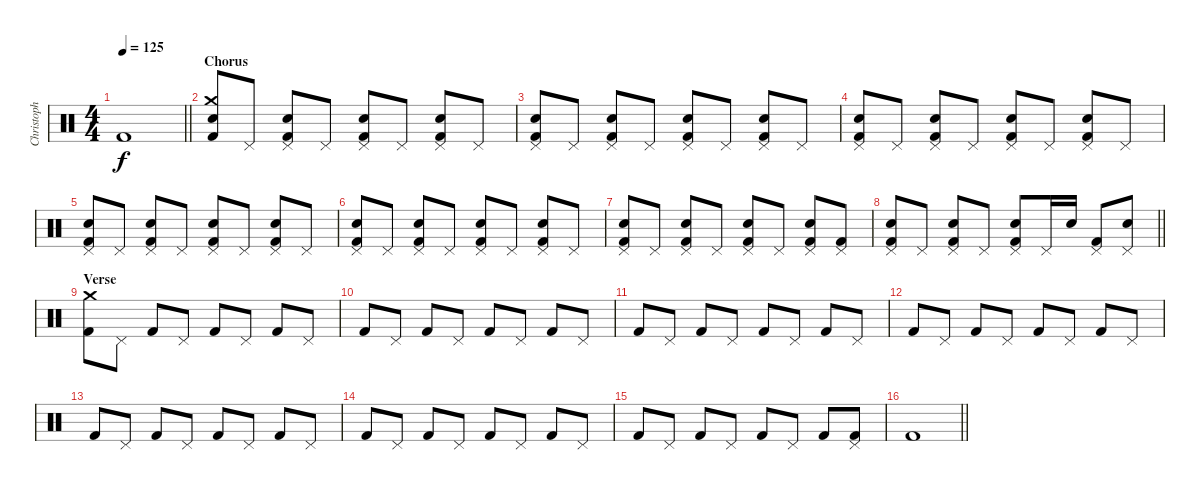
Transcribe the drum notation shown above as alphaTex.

\track ("Christoph" "Christoph") {instrument percussion}
\staff {score}
\articulation defaults
\ts (4 4)
\tempo 125
\clef neutral
\barLineRight lightlight
\ks c "Kick (hit) 2".1{dy f}
|
\section ("" "Chorus")
("Crash medium (hit)" "Electric Snare (hit)" "Kick (hit) 2").8 "Pedal Hi-Hat (hit)".8 ("Pedal Hi-Hat (hit)" "Electric Snare (hit)" "Kick (hit) 2").8 "Pedal Hi-Hat (hit)".8 ("Pedal Hi-Hat (hit)" "Electric Snare (hit)" "Kick (hit) 2").8 "Pedal Hi-Hat (hit)".8 ("Pedal Hi-Hat (hit)" "Electric Snare (hit)" "Kick (hit) 2").8 "Pedal Hi-Hat (hit)".8 |
("Pedal Hi-Hat (hit)" "Electric Snare (hit)" "Kick (hit) 2").8 "Pedal Hi-Hat (hit)".8 ("Pedal Hi-Hat (hit)" "Electric Snare (hit)" "Kick (hit) 2").8 "Pedal Hi-Hat (hit)".8 ("Pedal Hi-Hat (hit)" "Electric Snare (hit)" "Kick (hit) 2").8 "Pedal Hi-Hat (hit)".8 ("Pedal Hi-Hat (hit)" "Electric Snare (hit)" "Kick (hit) 2").8 "Pedal Hi-Hat (hit)".8 |
("Pedal Hi-Hat (hit)" "Electric Snare (hit)" "Kick (hit) 2").8 "Pedal Hi-Hat (hit)".8 ("Pedal Hi-Hat (hit)" "Electric Snare (hit)" "Kick (hit) 2").8 "Pedal Hi-Hat (hit)".8 ("Pedal Hi-Hat (hit)" "Electric Snare (hit)" "Kick (hit) 2").8 "Pedal Hi-Hat (hit)".8 ("Pedal Hi-Hat (hit)" "Electric Snare (hit)" "Kick (hit) 2").8 "Pedal Hi-Hat (hit)".8 |
("Pedal Hi-Hat (hit)" "Electric Snare (hit)" "Kick (hit) 2").8 "Pedal Hi-Hat (hit)".8 ("Pedal Hi-Hat (hit)" "Electric Snare (hit)" "Kick (hit) 2").8 "Pedal Hi-Hat (hit)".8 ("Pedal Hi-Hat (hit)" "Electric Snare (hit)" "Kick (hit) 2").8 "Pedal Hi-Hat (hit)".8 ("Pedal Hi-Hat (hit)" "Electric Snare (hit)" "Kick (hit) 2").8 "Pedal Hi-Hat (hit)".8 |
("Pedal Hi-Hat (hit)" "Electric Snare (hit)" "Kick (hit) 2").8 "Pedal Hi-Hat (hit)".8 ("Pedal Hi-Hat (hit)" "Electric Snare (hit)" "Kick (hit) 2").8 "Pedal Hi-Hat (hit)".8 ("Pedal Hi-Hat (hit)" "Electric Snare (hit)" "Kick (hit) 2").8 "Pedal Hi-Hat (hit)".8 ("Pedal Hi-Hat (hit)" "Electric Snare (hit)" "Kick (hit) 2").8 "Pedal Hi-Hat (hit)".8 |
("Pedal Hi-Hat (hit)" "Electric Snare (hit)" "Kick (hit) 2").8 "Pedal Hi-Hat (hit)".8 ("Pedal Hi-Hat (hit)" "Electric Snare (hit)" "Kick (hit) 2").8 "Pedal Hi-Hat (hit)".8 ("Pedal Hi-Hat (hit)" "Electric Snare (hit)" "Kick (hit) 2").8 "Pedal Hi-Hat (hit)".8 ("Pedal Hi-Hat (hit)" "Electric Snare (hit)" "Kick (hit) 2").8 ("Pedal Hi-Hat (hit)" "Kick (hit) 2").8 |
\barLineRight lightlight
("Pedal Hi-Hat (hit)" "Electric Snare (hit)" "Kick (hit) 2").8 "Pedal Hi-Hat (hit)".8 ("Pedal Hi-Hat (hit)" "Electric Snare (hit)" "Kick (hit) 2").8 "Pedal Hi-Hat (hit)".8 ("Pedal Hi-Hat (hit)" "Electric Snare (hit)" "Kick (hit) 2").8 "Pedal Hi-Hat (hit)".16 "Electric Snare (hit)".16 ("Pedal Hi-Hat (hit)" "Kick (hit) 2").8 ("Pedal Hi-Hat (hit)" "Electric Snare (hit)").8 |
\section ("" "Verse")
("Crash medium (hit)" "Kick (hit) 2").8 "Pedal Hi-Hat (hit)".8 "Kick (hit) 2".8 "Pedal Hi-Hat (hit)".8 "Kick (hit) 2".8 "Pedal Hi-Hat (hit)".8 "Kick (hit) 2".8 "Pedal Hi-Hat (hit)".8 |
"Kick (hit) 2".8 "Pedal Hi-Hat (hit)".8 "Kick (hit) 2".8 "Pedal Hi-Hat (hit)".8 "Kick (hit) 2".8 "Pedal Hi-Hat (hit)".8 "Kick (hit) 2".8 "Pedal Hi-Hat (hit)".8 |
"Kick (hit) 2".8 "Pedal Hi-Hat (hit)".8 "Kick (hit) 2".8 "Pedal Hi-Hat (hit)".8 "Kick (hit) 2".8 "Pedal Hi-Hat (hit)".8 "Kick (hit) 2".8 "Pedal Hi-Hat (hit)".8 |
"Kick (hit) 2".8 "Pedal Hi-Hat (hit)".8 "Kick (hit) 2".8 "Pedal Hi-Hat (hit)".8 "Kick (hit) 2".8 "Pedal Hi-Hat (hit)".8 "Kick (hit) 2".8 "Pedal Hi-Hat (hit)".8 |
"Kick (hit) 2".8 "Pedal Hi-Hat (hit)".8 "Kick (hit) 2".8 "Pedal Hi-Hat (hit)".8 "Kick (hit) 2".8 "Pedal Hi-Hat (hit)".8 "Kick (hit) 2".8 "Pedal Hi-Hat (hit)".8 |
"Kick (hit) 2".8 "Pedal Hi-Hat (hit)".8 "Kick (hit) 2".8 "Pedal Hi-Hat (hit)".8 "Kick (hit) 2".8 "Pedal Hi-Hat (hit)".8 "Kick (hit) 2".8 "Pedal Hi-Hat (hit)".8 |
"Kick (hit) 2".8 "Pedal Hi-Hat (hit)".8 "Kick (hit) 2".8 "Pedal Hi-Hat (hit)".8 "Kick (hit) 2".8 "Pedal Hi-Hat (hit)".8 "Kick (hit) 2".8 ("Pedal Hi-Hat (hit)" "Kick (hit) 2").8 |
\barLineRight lightlight "Kick (hit) 2".1
